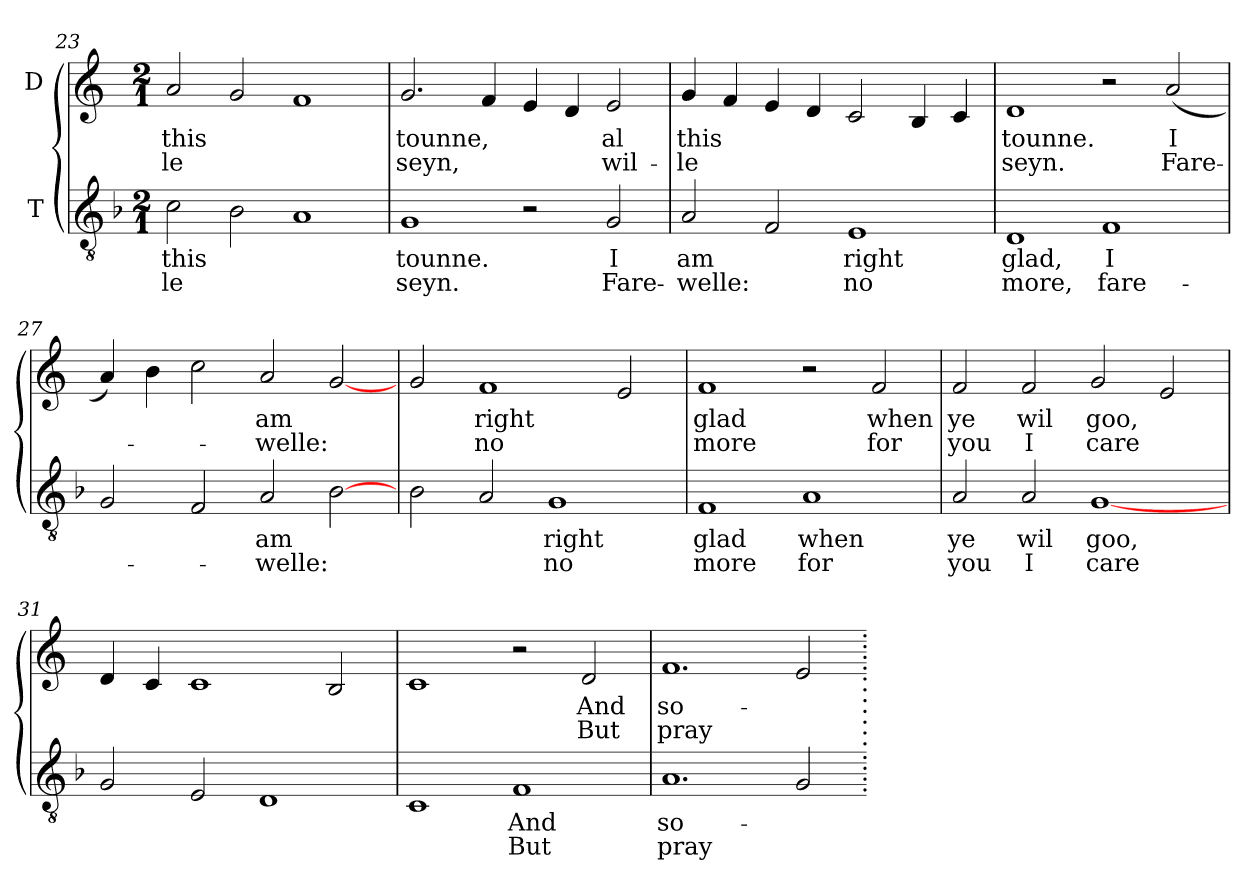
**kern	**text	**text	**kern	**text	**text
*part2	*part2	*part2	*part1	*part1	*part1
*staff2	*staff2	*staff2	*staff1	*staff1	*staff1
*I"T	*	*	*I"D	*	*
*clefGv2	*	*	*clefG2	*	*
*ITrd7c12	*	*	*	*	*
*k[b-]	*	*	*k[]	*	*
*F:	*	*	*C:	*	*
*M2/1	*	*	*M2/1	*	*
=23	=23	=23	=23	=23	=23
!	!LO:LY:b:color=#000000	!LO:LY:b:color=#000000	!	!	!
!	!	!	!	!LO:LY:b:color=#000000	!LO:LY:b:color=#000000
2Ci\	this	-le	2ai/	this	-le
2BB-i\	.	.	2gi/	.	.
1AAi/	.	.	1fi/	.	.
=24	=24	=24	=24	=24	=24
!	!LO:LY:b:color=#000000	!LO:LY:b:color=#000000	!	!	!
!	!	!	!	!LO:LY:b:color=#000000	!LO:LY:b:color=#000000
1GGi/	tounne.	seyn.	2.gi/	tounne,	seyn,
.	.	.	4fi/	.	.
2r	.	.	4ei/	.	.
.	.	.	4di/	.	.
!	!LO:LY:b:color=#000000	!LO:LY:b:color=#000000	!	!	!
!	!	!	!	!LO:LY:b:color=#000000	!LO:LY:b:color=#000000
2GGi/	I	Fare-	2ei/	al	wil-
=25	=25	=25	=25	=25	=25
!	!LO:LY:b:color=#000000	!LO:LY:b:color=#000000	!	!	!
!	!	!	!	!LO:LY:b:color=#000000	!LO:LY:b:color=#000000
2AAi/	am	-welle:	4gi/	this	-le
.	.	.	4fi/	.	.
2FFi/	.	.	4ei/	.	.
.	.	.	4di/	.	.
!	!LO:LY:b:color=#000000	!LO:LY:b:color=#000000	!	!	!
1EEi/	right	no	2ci/	.	.
.	.	.	4Bi/	.	.
.	.	.	4ci/	.	.
!!LO:LB:g=z
=26	=26	=26	=26	=26	=26
!	!LO:LY:b:color=#000000	!LO:LY:b:color=#000000	!	!	!
!	!	!	!	!LO:LY:b:color=#000000	!LO:LY:b:color=#000000
1DDi/	glad,	more,	1di/	tounne.	seyn.
!	!LO:LY:b:color=#000000	!LO:LY:b:color=#000000	!	!	!
1FFi/	I	fare-	2r	.	.
!	!	!	!	!LO:LY:b:color=#000000	!LO:LY:b:color=#000000
.	.	.	(2ai/	I	Fare-
=27	=27	=27	=27	=27	=27
2GGi/	.	.	4ai/)	.	.
.	.	.	4bi\	.	.
2FFi/	.	.	2cci\	.	.
!	!LO:LY:b:color=#000000	!LO:LY:b:color=#000000	!	!	!
!	!	!	!	!LO:LY:b:color=#000000	!LO:LY:b:color=#000000
2AAi/	am	-welle:	2ai/	am	-welle:
!	!	!	!	!LO:LY:b:color=#000000	!
[2BB-i\	.	.	[2gi/	.	.
=28	=28	=28	=28	=28	=28
2BB-i\	.	.	2gi/	.	.
!	!	!	!	!LO:LY:b:color=#000000	!LO:LY:b:color=#000000
2AAi/	.	.	1fi/	right	no
!	!LO:LY:b:color=#000000	!LO:LY:b:color=#000000	!	!	!
1GGi/	right	no	.	.	.
.	.	.	2ei/	.	.
=29	=29	=29	=29	=29	=29
!	!LO:LY:b:color=#000000	!LO:LY:b:color=#000000	!	!	!
!	!	!	!	!LO:LY:b:color=#000000	!LO:LY:b:color=#000000
1FFi/	glad	more	1fi/	glad	more
!	!LO:LY:b:color=#000000	!LO:LY:b:color=#000000	!	!	!
1AAi/	when	for	2r	.	.
!	!	!	!	!LO:LY:b:color=#000000	!LO:LY:b:color=#000000
.	.	.	2fi/	when	for
=30	=30	=30	=30	=30	=30
!	!LO:LY:b:color=#000000	!LO:LY:b:color=#000000	!	!	!
!	!	!	!	!LO:LY:b:color=#000000	!LO:LY:b:color=#000000
2AAi/	ye	you	2fi/	ye	you
!	!LO:LY:b:color=#000000	!LO:LY:b:color=#000000	!	!	!
!	!	!	!	!LO:LY:b:color=#000000	!LO:LY:b:color=#000000
2AAi/	wil	I	2fi/	wil	I
!	!LO:LY:b:color=#000000	!LO:LY:b:color=#000000	!	!	!
!	!	!	!	!LO:LY:b:color=#000000	!LO:LY:b:color=#000000
[1GGi/	goo,	care	2gi/	goo,	care
.	.	.	2ei/	.	.
=31	=31	=31	=31	=31	=31
2GGi/	.	.	4di/	.	.
.	.	.	4ci/	.	.
2EEi/	.	.	1ci/	.	.
1DDi/	.	.	.	.	.
.	.	.	2Bi/	.	.
!!LO:LB:g=z
=32	=32	=32	=32	=32	=32
1CCi/	.	.	1ci/	.	.
!	!LO:LY:b:color=#000000	!LO:LY:b:color=#000000	!	!	!
1FFi/	And	But	2r	.	.
!	!	!	!	!LO:LY:b:color=#000000	!LO:LY:b:color=#000000
.	.	.	2di/	And	But
=33	=33	=33	=33	=33	=33
!	!LO:LY:b:color=#000000	!LO:LY:b:color=#000000	!	!	!
!	!	!	!	!LO:LY:b:color=#000000	!LO:LY:b:color=#000000
1.AAi/	so-	pray	1.fi/	so-	pray
2GGi/	.	.	2ei/	.	.
=.	=.	=.	=.	=.	=.
*-	*-	*-	*-	*-	*-
